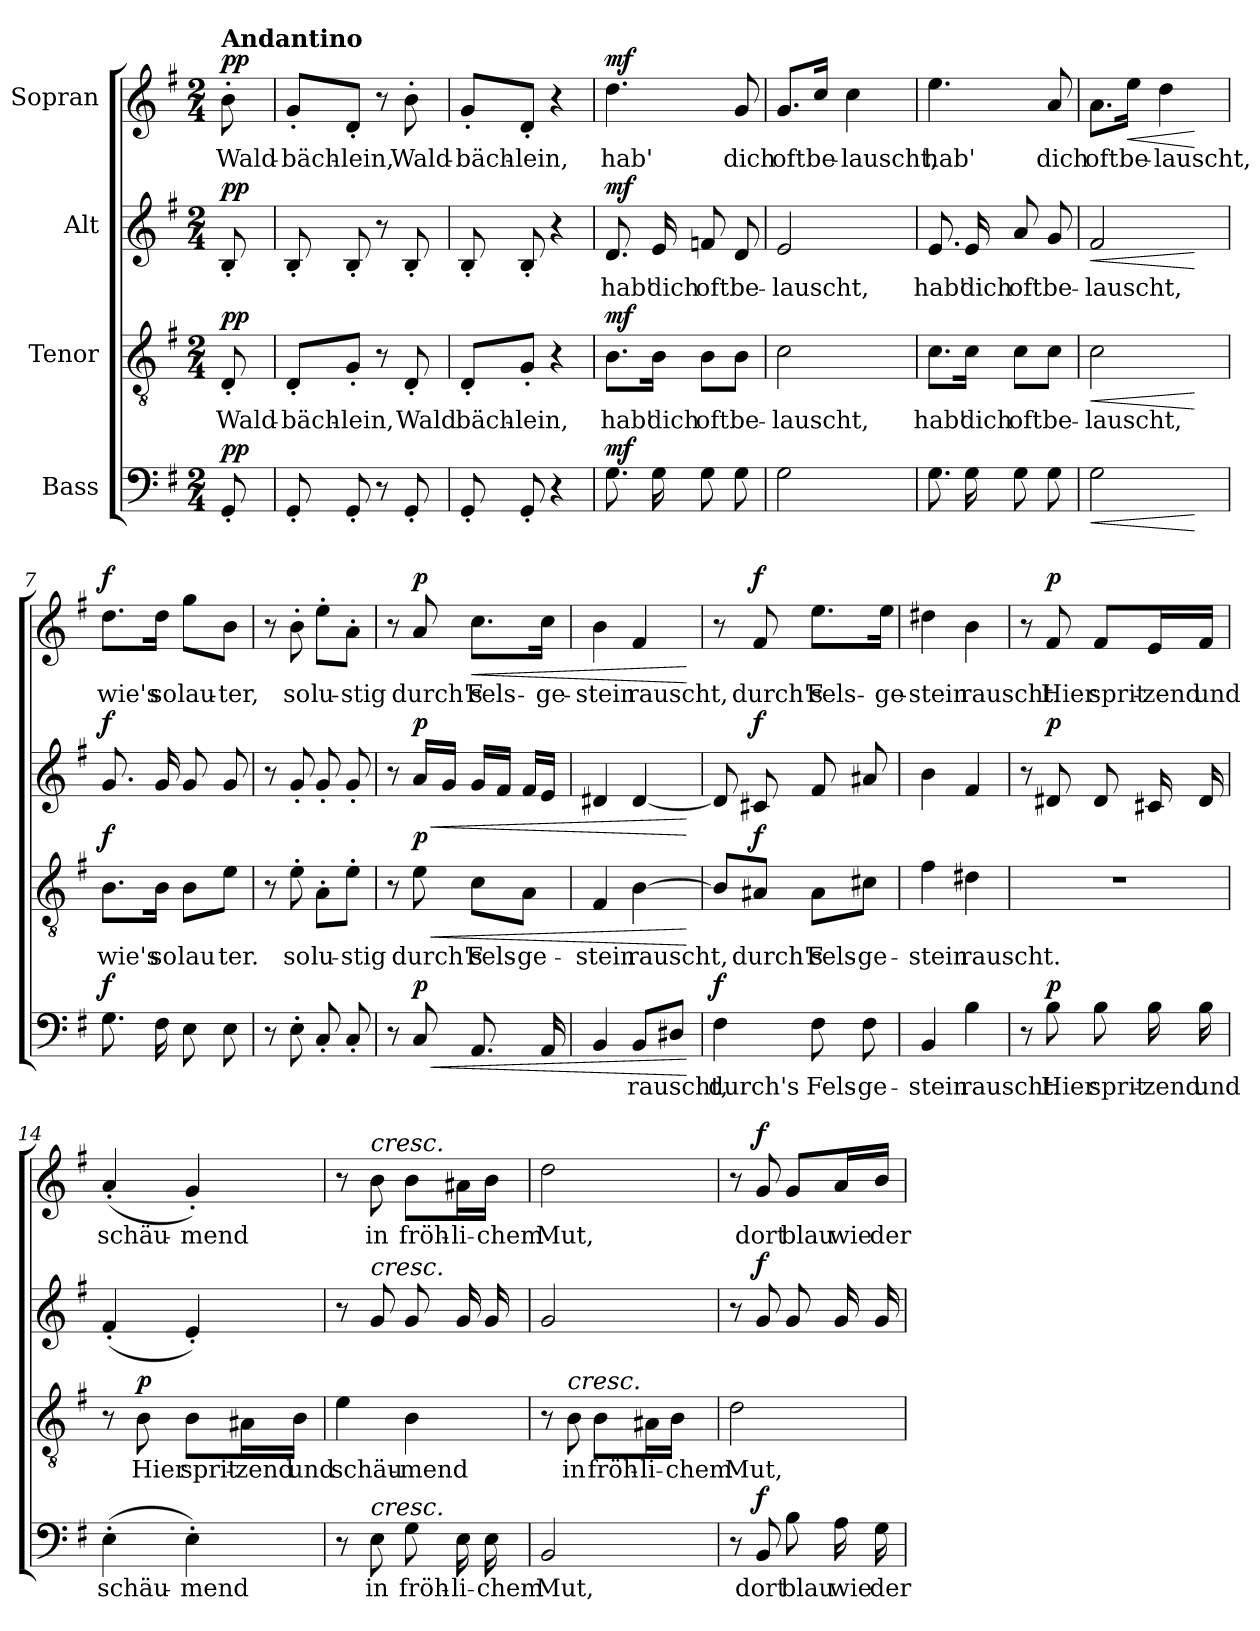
**kern	**text	**dynam	**kern	**text	**dynam	**kern	**text	**dynam	**kern	**text	**dynam
*part4	*part4	*part4	*part3	*part3	*part3	*part2	*part2	*part2	*part1	*part1	*part1
*staff4	*staff4	*staff4	*staff3	*staff3	*staff3	*staff2	*staff2	*staff2	*staff1	*staff1	*staff1
*I"Bass	*	*	*I"Tenor	*	*	*I"Alt	*	*	*I"Sopran	*	*
*clefF4	*	*	*clefGv2	*	*	*clefG2	*	*	*clefG2	*	*
*k[f#]	*	*	*k[f#]	*	*	*k[f#]	*	*	*k[f#]	*	*
*M2/4	*	*	*M2/4	*	*	*M2/4	*	*	*M2/4	*	*
*MM63	*	*	*MM63	*	*	*MM63	*	*	*MM63	*	*
=	=	=	=	=	=	=	=	=	=	=	=
!	!	!	!	!	!	!	!	!	!LO:TX:a:B:t=Andantino	!	!
!	!	!LO:DY:a	!	!	!LO:DY:a	!	!	!LO:DY:a	!	!	!LO:DY:a
8GG'/	.	pp	8D'/	Wald-	pp	8B'/	.	pp	8b'\	Wald-	pp
=1	=1	=1	=1	=1	=1	=1	=1	=1	=1	=1	=1
8GG'/	.	.	8D'/L	bäch-	.	8B'/	.	.	8g'/L	-bäch-	.
8GG'/	.	.	8G'/J	-lein,	.	8B'/	.	.	8d'/J	-lein,	.
8r	.	.	8r	.	.	8r	.	.	8r	.	.
8GG'/	.	.	8D'/	Wald	.	8B'/	.	.	8b'\	Wald-	.
=2	=2	=2	=2	=2	=2	=2	=2	=2	=2	=2	=2
8GG'/	.	.	8D'/L	bäch-	.	8B'/	.	.	8g'/L	-bäch-	.
8GG'/	.	.	8G'/J	-lein,	.	8B'/	.	.	8d'/J	-lein,	.
4r	.	.	4r	.	.	4r	.	.	4r	.	.
=3	=3	=3	=3	=3	=3	=3	=3	=3	=3	=3	=3
!	!	!LO:DY:a	!	!	!LO:DY:a	!	!	!LO:DY:a	!	!	!LO:DY:a
8.G\	.	mf	8.B\L	hab'	mf	8.d/	hab'	mf	4.dd\	hab'	mf
16G\	.	.	16B\Jk	dich	.	16e/	dich	.	.	.	.
8G\	.	.	8B\L	oft	.	8fn/	oft	.	.	.	.
8G\	.	.	8B\J	be-	.	8d/	be-	.	8g/	dich	.
=4	=4	=4	=4	=4	=4	=4	=4	=4	=4	=4	=4
2G\	.	.	2c\	-lauscht,	.	2e/	-lauscht,	.	8.g/L	oft	.
.	.	.	.	.	.	.	.	.	16cc/Jk	be-	.
.	.	.	.	.	.	.	.	.	4cc\	-lauscht,	.
=5	=5	=5	=5	=5	=5	=5	=5	=5	=5	=5	=5
8.G\	.	.	8.c\L	hab'	.	8.e/	hab'	.	4.ee\	hab'	.
16G\	.	.	16c\Jk	dich	.	16e/	dich	.	.	.	.
8G\	.	.	8c\L	oft	.	8a/	oft	.	.	.	.
8G\	.	.	8c\J	be-	.	8g/	be-	.	8a/	dich	.
!!LO:LB:g=z
=6	=6	=6	=6	=6	=6	=6	=6	=6	=6	=6	=6
!	!	!LO:HP:b	!	!	!LO:HP:b	!	!	!LO:HP:b	!	!	!
2G\	.	<	2c\	-lauscht,	<	2f#/	-lauscht,	<	8.a\L	oft	.
!	!	!	!	!	!	!	!	!	!	!	!LO:HP:b
.	.	.	.	.	.	.	.	.	16ee\Jk	be-	<
.	.	.	.	.	.	.	.	.	4dd\	-lauscht,	.
.	.	[	.	.	[	.	.	[	.	.	[
=7	=7	=7	=7	=7	=7	=7	=7	=7	=7	=7	=7
!	!	!LO:DY:a	!	!	!LO:DY:a	!	!	!LO:DY:a	!	!	!LO:DY:a
8.G\	.	f	8.B\L	wie's	f	8.g/	.	f	8.dd\L	wie's	f
16F#\	.	.	16B\Jk	so	.	16g/	.	.	16dd\Jk	so	.
8E\	.	.	8B\L	lau	.	8g/	.	.	8gg\L	lau-	.
8E\	.	.	8e\J	ter.	.	8g/	.	.	8b\J	-ter,	.
=8	=8	=8	=8	=8	=8	=8	=8	=8	=8	=8	=8
8r	.	.	8r	.	.	8r	.	.	8r	.	.
8E'\	.	.	8e'\	so	.	8g'/	.	.	8b'\	so	.
8C'/	.	.	8A'\L	lu-	.	8g'/	.	.	8ee'\L	lu-	.
8C'/	.	.	8e'\J	-stig	.	8g'/	.	.	8a'\J	-stig	.
=9	=9	=9	=9	=9	=9	=9	=9	=9	=9	=9	=9
8r	.	.	8r	.	.	8r	.	.	8r	.	.
!	!	!LO:HP:b	!	!	!LO:HP:b	!	!	!LO:HP:b	!	!	!
!	!	!LO:DY:n=1:a	!	!	!LO:DY:n=1:a	!	!	!LO:DY:n=1:a	!	!	!LO:DY:a
8C/	.	< p	8e\	durch's	< p	16a/LL	.	< p	8a/	durch's	p
.	.	.	.	.	.	16g/JJ	.	.	.	.	.
!	!	!	!	!	!	!	!	!	!	!	!LO:HP:b
8.AA/	.	.	8c\L	Fels-	.	16g/LL	.	.	8.cc\L	Fels-	<
.	.	.	.	.	.	16f#/JJ	.	.	.	.	.
.	.	.	8A\J	-ge-	.	16f#/LL	.	.	.	.	.
16AA/	.	.	.	.	.	16e/JJ	.	.	16cc\Jk	-ge-	.
=10	=10	=10	=10	=10	=10	=10	=10	=10	=10	=10	=10
4BB/	.	.	4F#/	-stein	.	4d#X/	.	.	4b\	-stein	.
8BB/L	rauscht,	.	[4B\	rauscht,	.	[4d#/	.	.	4f#/	rauscht,	.
8D#X/J	.	.	.	.	.	.	.	.	.	.	.
.	.	[	.	.	[	.	.	[	.	.	[
!!LO:LB:g=z
=11	=11	=11	=11	=11	=11	=11	=11	=11	=11	=11	=11
!	!	!LO:DY:a	!	!	!	!	!	!	!	!	!
4F#\	durch's	f	8B/L]	.	.	8d#/]	.	.	8r	.	.
!	!	!	!	!	!LO:DY:a	!	!	!LO:DY:a	!	!	!LO:DY:a
.	.	.	8A#X/J	durch's	f	8c#X/	.	f	8f#/	durch's	f
8F#\	Fels-	.	8A#\L	Fels-	.	8f#/	.	.	8.ee\L	Fels-	.
8F#\	-ge-	.	8c#X\J	ge-	.	8a#X/	.	.	.	.	.
.	.	.	.	.	.	.	.	.	16ee\Jk	-ge-	.
=12	=12	=12	=12	=12	=12	=12	=12	=12	=12	=12	=12
4BB/	-stein	.	4f#\	-stein	.	4b\	.	.	4dd#X\	-stein	.
4B\	rauscht.	.	4d#X\	rauscht.	.	4f#/	.	.	4b\	rauscht.	.
=13	=13	=13	=13	=13	=13	=13	=13	=13	=13	=13	=13
8r	.	.	2r	.	.	8r	.	.	8r	.	.
!	!	!LO:DY:a	!	!	!	!	!	!LO:DY:a	!	!	!LO:DY:a
8B\	Hier	p	.	.	.	8d#X/	.	p	8f#/	Hier	p
8B\	sprit-	.	.	.	.	8d#/	.	.	8f#/L	sprit-	.
16B\	-zend	.	.	.	.	16c#X/	.	.	16e/L	-zend	.
16B\	und	.	.	.	.	16d#/	.	.	16f#/JJ	und	.
=14	=14	=14	=14	=14	=14	=14	=14	=14	=14	=14	=14
(4E'\	schäu-	.	8r	.	.	(4f#'/	.	.	(>4a'/	schäu-	.
!	!	!	!	!	!LO:DY:a	!	!	!	!	!	!
.	.	.	8B\	Hier	p	.	.	.	.	.	.
4E'\)	-mend	.	8B\L	sprit-	.	4e'/)	.	.	4g'/)	-mend	.
.	.	.	16A#X\L	-zend	.	.	.	.	.	.	.
.	.	.	16B\JJ	und	.	.	.	.	.	.	.
=15	=15	=15	=15	=15	=15	=15	=15	=15	=15	=15	=15
8r	.	.	4e\	schäu-	.	8r	.	.	8r	.	.
!	!	!	!	!	!	!	!	!	!LO:TX:a:i:t=cresc.	!	!
!	!	!	!	!	!	!LO:TX:a:i:t=cresc.	!	!	!	!	!
!LO:TX:a:i:t=cresc.	!	!	!	!	!	!	!	!	!	!	!
8E\	in	.	.	.	.	8g/	.	.	8b\	in	.
8G\	fröh-	.	4B\	-mend	.	8g/	.	.	8b\L	fröh-	.
16E\	-li-	.	.	.	.	16g/	.	.	16a#X\L	-li-	.
16E\	-chem	.	.	.	.	16g/	.	.	16b\JJ	-chem	.
!!LO:PB:g=z
=16	=16	=16	=16	=16	=16	=16	=16	=16	=16	=16	=16
2BB/	Mut,	.	8r	.	.	2g/	.	.	2dd\	Mut,	.
!	!	!	!LO:TX:a:i:t=cresc.	!	!	!	!	!	!	!	!
.	.	.	8B\	in	.	.	.	.	.	.	.
.	.	.	8B\L	fröh-	.	.	.	.	.	.	.
.	.	.	16A#X\L	-li-	.	.	.	.	.	.	.
.	.	.	16B\JJ	-chem	.	.	.	.	.	.	.
=17	=17	=17	=17	=17	=17	=17	=17	=17	=17	=17	=17
8r	.	.	2d\	Mut,	.	8r	.	.	8r	.	.
!	!	!LO:DY:a	!	!	!	!	!	!LO:DY:a	!	!	!LO:DY:a
8BB/	dort	f	.	.	.	8g/	.	f	8g/	dort	f
8B\	blau	.	.	.	.	8g/	.	.	8g/L	blau	.
16A\	wie	.	.	.	.	16g/	.	.	16a/L	wie	.
16G\	der	.	.	.	.	16g/	.	.	16b/JJ	der	.
=	=	=	=	=	=	=	=	=	=	=	=
*-	*-	*-	*-	*-	*-	*-	*-	*-	*-	*-	*-
